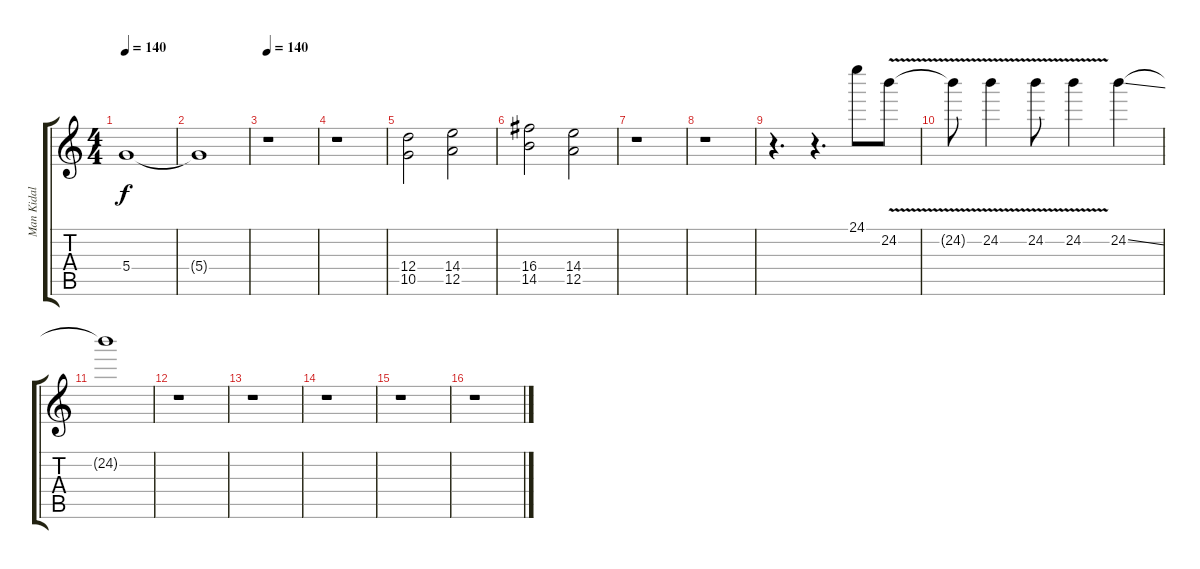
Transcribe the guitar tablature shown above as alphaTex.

\track ("Man Kidal" "Man Kidal") {instrument overdrivenguitar}
\staff {score tabs}
\tuning (E4 B3 G3 D3 A2 E2) {hide}
\ts (4 4)
\tempo 140
\clef g2
\ks c
5.4.1{dy f} |
5.4{t}.1 |
\tempo 140
r.1 |
r.1 |
(12.4 10.5).2 (14.4 12.5).2 |
(16.4 14.5).2 (14.4 12.5).2 |
r.1 |
r.1 |
r.4{d} r.4{d} 24.1.8 24.2{v}.8 |
24.2{t}.8 24.2{v}.4 24.2{v}.8 24.2{v}.4 24.2{ss}.4 |
24.2{t}.1 |
r.1 |
r.1 |
r.1 |
r.1 |
r.1
